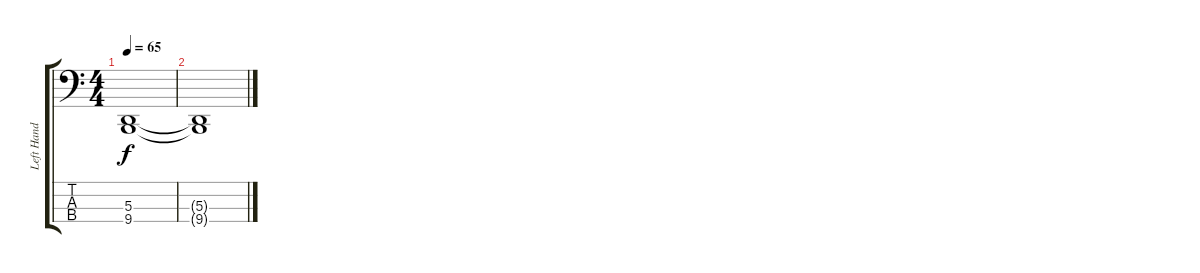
\track ("Left Hand" "Left Hand") {instrument lead1square}
\staff {score tabs}
\tuning (G2 D2 A1 D1) {hide}
\ts (4 4)
\tempo 65
\clef f4
\ks c
(5.3{t} 9.4{t}).1{dy f} |
(5.3{t} 9.4{t}).1
